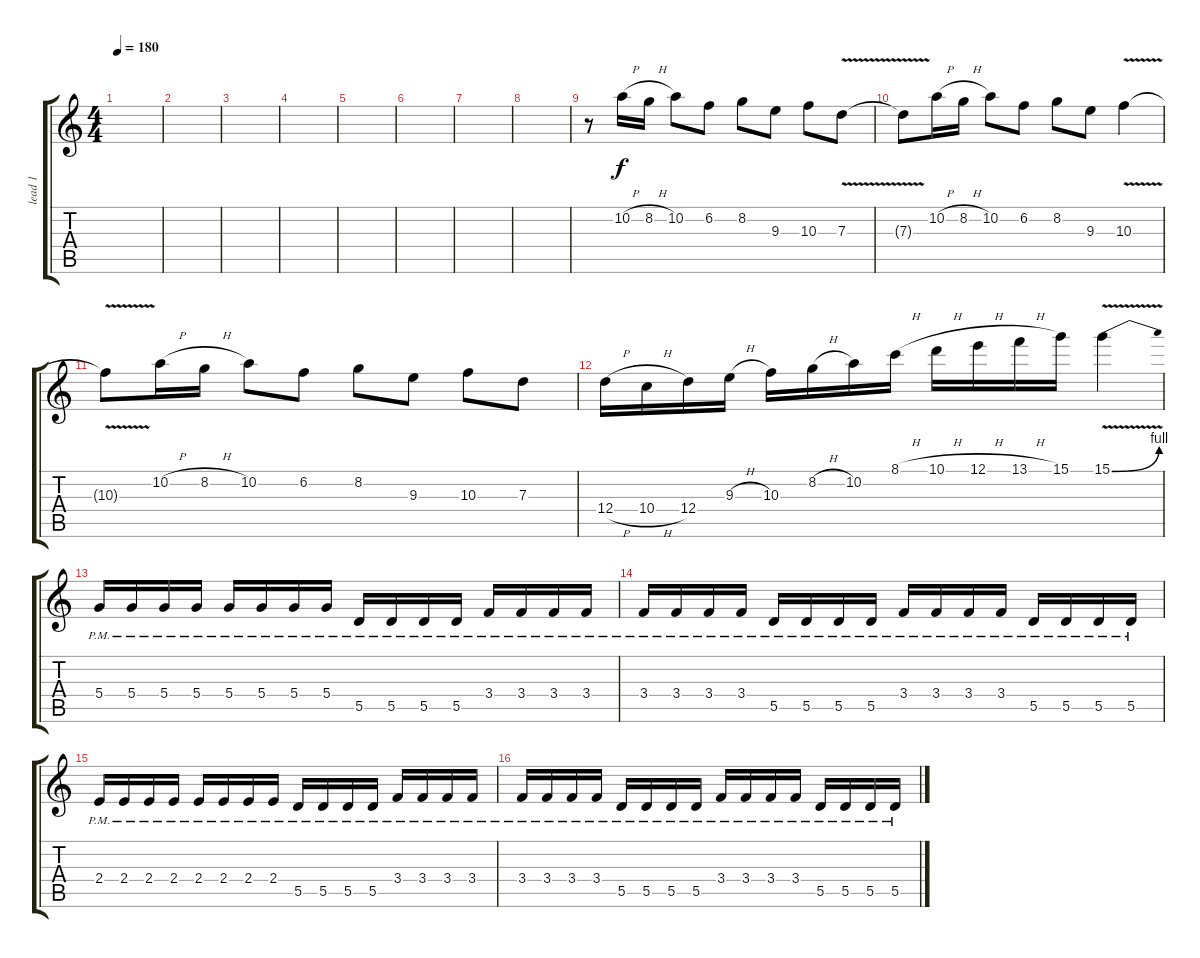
\track ("lead 1" "lead 1") {instrument distortionguitar}
\staff {score tabs}
\tuning (E4 B3 G3 D3 A2 D2) {hide}
\ts (4 4)
\tempo 180
\clef g2
\ks c
|
|
|
|
|
|
|
|
r.8 10.2{h}.16 8.2{h}.16 10.2.8 6.2.8 8.2.8 9.3.8 10.3.8 7.3{v}.8 |
7.3{t}.8 10.2{h}.16 8.2{h}.16 10.2.8 6.2.8 8.2.8 9.3.8 10.3{v}.4 |
10.3{t}.8 10.2{h}.16 8.2{h}.16 10.2.8 6.2.8 8.2.8 9.3.8 10.3.8 7.3.8 |
12.4{h}.16 10.4{h}.16 12.4.16 9.3{h}.16 10.3.16 8.2{h}.16 10.2.16 8.1{h}.16 10.1{h}.16 12.1{h}.16 13.1{h}.16 15.1.16 15.1{be (bend 0 0 60 4) v}.4 |
5.4{pm}.16{volume 8 instrument overdrivenguitar} 5.4{pm}.16 5.4{pm}.16 5.4{pm}.16 5.4{pm}.16 5.4{pm}.16 5.4{pm}.16 5.4{pm}.16 5.5{pm}.16 5.5{pm}.16 5.5{pm}.16 5.5{pm}.16 3.4{pm}.16 3.4{pm}.16 3.4{pm}.16 3.4{pm}.16 |
3.4{pm}.16 3.4{pm}.16 3.4{pm}.16 3.4{pm}.16 5.5{pm}.16 5.5{pm}.16 5.5{pm}.16 5.5{pm}.16 3.4{pm}.16 3.4{pm}.16 3.4{pm}.16 3.4{pm}.16 5.5{pm}.16 5.5{pm}.16 5.5{pm}.16 5.5{pm}.16 |
2.4{pm}.16 2.4{pm}.16 2.4{pm}.16 2.4{pm}.16 2.4{pm}.16 2.4{pm}.16 2.4{pm}.16 2.4{pm}.16 5.5{pm}.16 5.5{pm}.16 5.5{pm}.16 5.5{pm}.16 3.4{pm}.16 3.4{pm}.16 3.4{pm}.16 3.4{pm}.16 |
3.4{pm}.16 3.4{pm}.16 3.4{pm}.16 3.4{pm}.16 5.5{pm}.16 5.5{pm}.16 5.5{pm}.16 5.5{pm}.16 3.4{pm}.16 3.4{pm}.16 3.4{pm}.16 3.4{pm}.16 5.5{pm}.16 5.5{pm}.16 5.5{pm}.16 5.5{pm}.16
